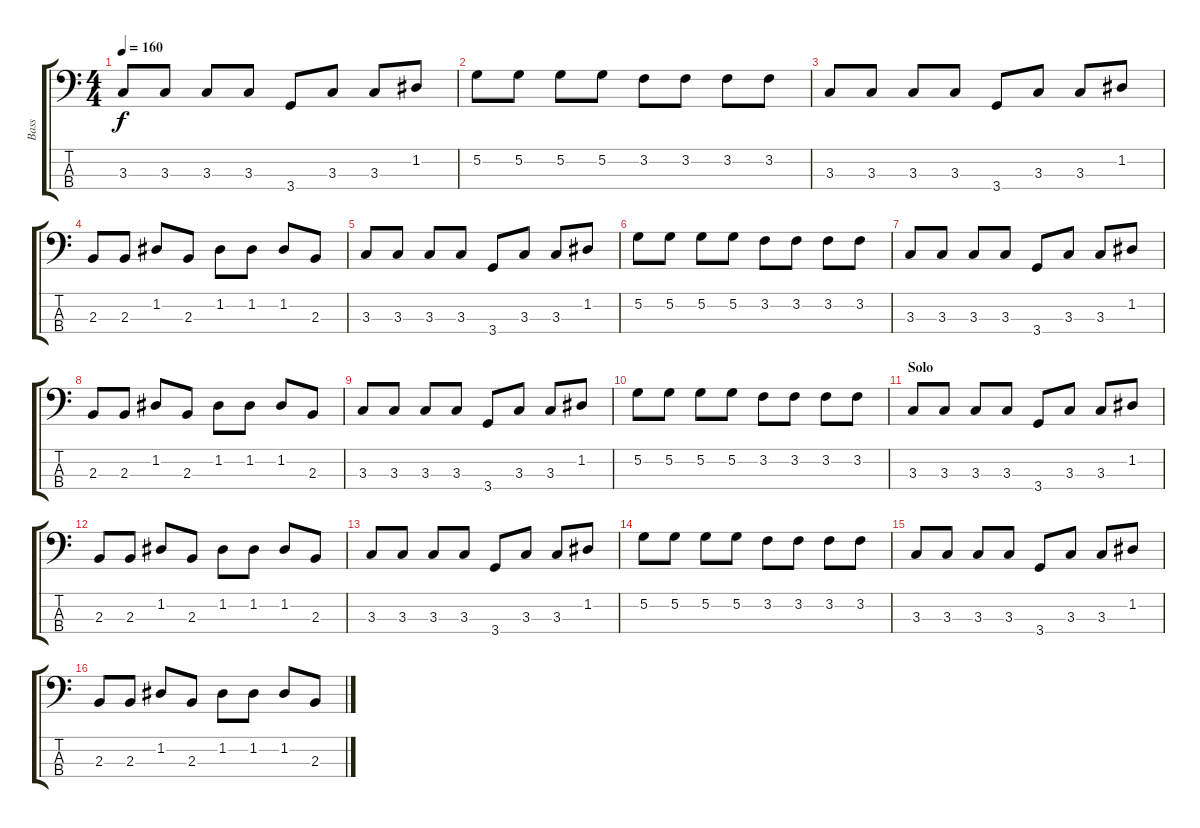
\track ("Bass" "Bass") {instrument electricbassfinger}
\staff {score tabs}
\tuning (G2 D2 A1 E1) {hide}
\ts (4 4)
\tempo 160
\clef f4
\ks c
3.3.8{dy f} 3.3.8 3.3.8 3.3.8 3.4.8 3.3.8 3.3.8 1.2.8 |
5.2.8 5.2.8 5.2.8 5.2.8 3.2.8 3.2.8 3.2.8 3.2.8 |
3.3.8 3.3.8 3.3.8 3.3.8 3.4.8 3.3.8 3.3.8 1.2.8 |
2.3.8 2.3.8 1.2.8 2.3.8 1.2.8 1.2.8 1.2.8 2.3.8 |
3.3.8 3.3.8 3.3.8 3.3.8 3.4.8 3.3.8 3.3.8 1.2.8 |
5.2.8 5.2.8 5.2.8 5.2.8 3.2.8 3.2.8 3.2.8 3.2.8 |
3.3.8 3.3.8 3.3.8 3.3.8 3.4.8 3.3.8 3.3.8 1.2.8 |
2.3.8 2.3.8 1.2.8 2.3.8 1.2.8 1.2.8 1.2.8 2.3.8 |
3.3.8 3.3.8 3.3.8 3.3.8 3.4.8 3.3.8 3.3.8 1.2.8 |
5.2.8 5.2.8 5.2.8 5.2.8 3.2.8 3.2.8 3.2.8 3.2.8 |
\section ("" "Solo")
3.3.8{volume 13 instrument electricbassfinger} 3.3.8 3.3.8 3.3.8 3.4.8 3.3.8 3.3.8 1.2.8 |
2.3.8 2.3.8 1.2.8 2.3.8 1.2.8 1.2.8 1.2.8 2.3.8 |
3.3.8 3.3.8 3.3.8 3.3.8 3.4.8 3.3.8 3.3.8 1.2.8 |
5.2.8 5.2.8 5.2.8 5.2.8 3.2.8 3.2.8 3.2.8 3.2.8 |
3.3.8 3.3.8 3.3.8 3.3.8 3.4.8 3.3.8 3.3.8 1.2.8 |
2.3.8 2.3.8 1.2.8 2.3.8 1.2.8 1.2.8 1.2.8 2.3.8
